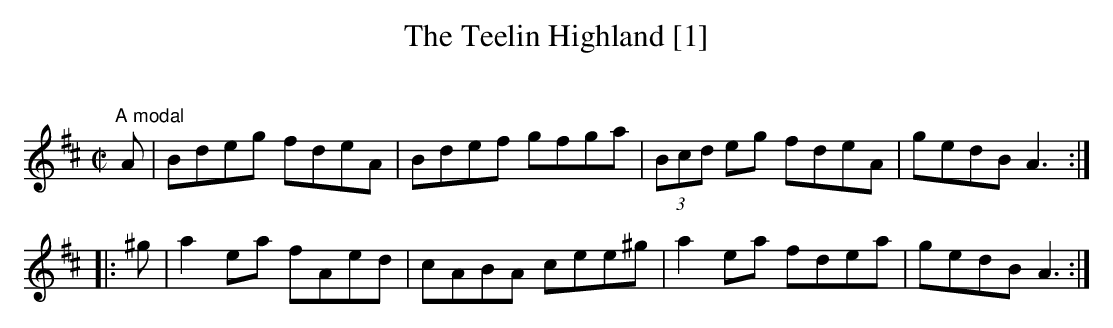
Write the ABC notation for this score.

X:1
T:Teelin Highland [1], The
Q:140
L:1/8
M:C|
K:D
"A modal"
A|Bdeg fdeA|Bdef gfga|(3Bcd eg fdeA|gedB A3:|
|:^g|a2ea fAed|cABA cee^g|a2ea fdea|gedB A3:|
